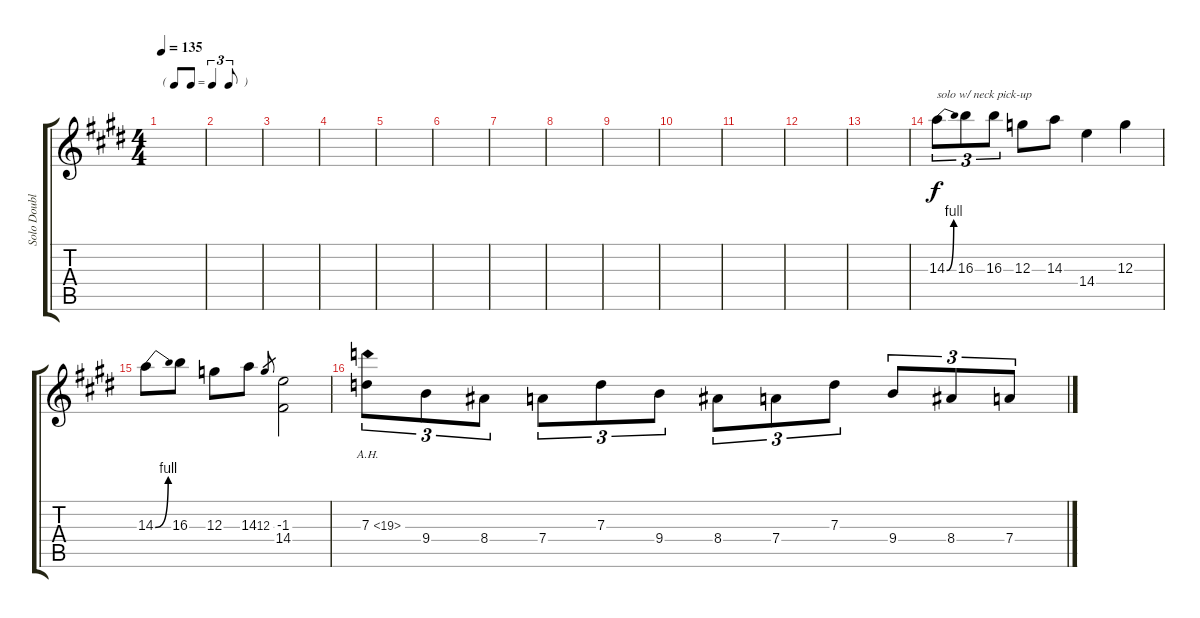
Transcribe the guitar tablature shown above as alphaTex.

\track ("Solo Doubled" "Solo Doubl") {instrument overdrivenguitar}
\staff {score tabs}
\tuning (E4 B3 G3 D3 A2 E2) {hide}
\ts (4 4)
\tf triplet8th
\tempo 135
\clef g2
\ks e
|
|
|
|
|
|
|
|
|
|
|
|
|
14.3{be (bend 0 0 60 4)}.8{tu (3 2) txt "solo w/ neck pick-up"} 16.3.8{tu (3 2)} 16.3.8{tu (3 2)} 12.3.8 14.3.8 14.4.4 12.3.4 |
14.3{be (bend 0 0 60 4)}.8 16.3.8 12.3.8 14.3.8 12.3.8{gr} (-1.3 14.4).2 |
7.3{ah 12}.8{tu (3 2)} 9.4.8{tu (3 2)} 8.4.8{tu (3 2)} 7.4.8{tu (3 2)} 7.3.8{tu (3 2)} 9.4.8{tu (3 2)} 8.4.8{tu (3 2)} 7.4.8{tu (3 2)} 7.3.8{tu (3 2)} 9.4.8{tu (3 2)} 8.4.8{tu (3 2)} 7.4.8{tu (3 2)}
